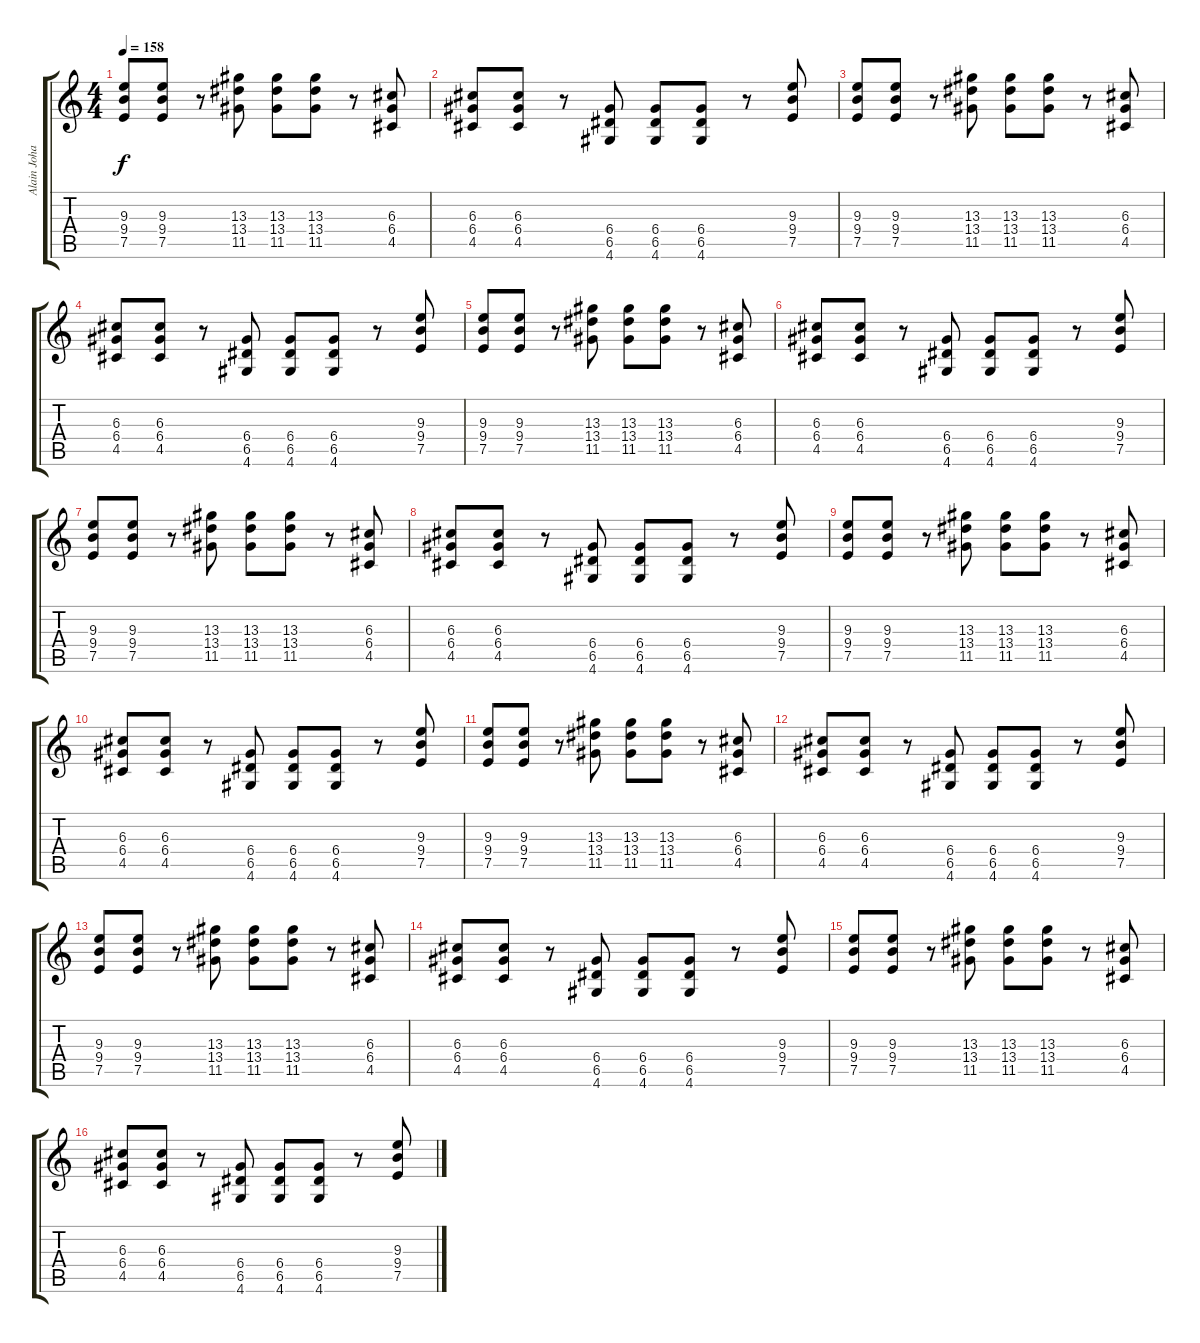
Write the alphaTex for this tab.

\track ("Alain Johannes (Rythm Guitar)" "Alain Joha") {instrument overdrivenguitar}
\staff {score tabs}
\tuning (E4 B3 G3 D3 A2 E2) {hide}
\ts (4 4)
\tempo 158
\clef g2
\ks c
(9.3 9.4 7.5).8{dy f} (9.3 9.4 7.5).8 r.8 (13.3 13.4 11.5).8 (13.3 13.4 11.5).8 (13.3 13.4 11.5).8 r.8 (6.3 6.4 4.5).8 |
(6.3 6.4 4.5).8 (6.3 6.4 4.5).8 r.8 (6.4 6.5 4.6).8 (6.4 6.5 4.6).8 (6.4 6.5 4.6).8 r.8 (9.3 9.4 7.5).8 |
(9.3 9.4 7.5).8 (9.3 9.4 7.5).8 r.8 (13.3 13.4 11.5).8 (13.3 13.4 11.5).8 (13.3 13.4 11.5).8 r.8 (6.3 6.4 4.5).8 |
(6.3 6.4 4.5).8 (6.3 6.4 4.5).8 r.8 (6.4 6.5 4.6).8 (6.4 6.5 4.6).8 (6.4 6.5 4.6).8 r.8 (9.3 9.4 7.5).8 |
(9.3 9.4 7.5).8 (9.3 9.4 7.5).8 r.8 (13.3 13.4 11.5).8 (13.3 13.4 11.5).8 (13.3 13.4 11.5).8 r.8 (6.3 6.4 4.5).8 |
(6.3 6.4 4.5).8 (6.3 6.4 4.5).8 r.8 (6.4 6.5 4.6).8 (6.4 6.5 4.6).8 (6.4 6.5 4.6).8 r.8 (9.3 9.4 7.5).8 |
(9.3 9.4 7.5).8 (9.3 9.4 7.5).8 r.8 (13.3 13.4 11.5).8 (13.3 13.4 11.5).8 (13.3 13.4 11.5).8 r.8 (6.3 6.4 4.5).8 |
(6.3 6.4 4.5).8 (6.3 6.4 4.5).8 r.8 (6.4 6.5 4.6).8 (6.4 6.5 4.6).8 (6.4 6.5 4.6).8 r.8 (9.3 9.4 7.5).8 |
(9.3 9.4 7.5).8 (9.3 9.4 7.5).8 r.8 (13.3 13.4 11.5).8 (13.3 13.4 11.5).8 (13.3 13.4 11.5).8 r.8 (6.3 6.4 4.5).8 |
(6.3 6.4 4.5).8 (6.3 6.4 4.5).8 r.8 (6.4 6.5 4.6).8 (6.4 6.5 4.6).8 (6.4 6.5 4.6).8 r.8 (9.3 9.4 7.5).8 |
(9.3 9.4 7.5).8 (9.3 9.4 7.5).8 r.8 (13.3 13.4 11.5).8 (13.3 13.4 11.5).8 (13.3 13.4 11.5).8 r.8 (6.3 6.4 4.5).8 |
(6.3 6.4 4.5).8 (6.3 6.4 4.5).8 r.8 (6.4 6.5 4.6).8 (6.4 6.5 4.6).8 (6.4 6.5 4.6).8 r.8 (9.3 9.4 7.5).8 |
(9.3 9.4 7.5).8 (9.3 9.4 7.5).8 r.8 (13.3 13.4 11.5).8 (13.3 13.4 11.5).8 (13.3 13.4 11.5).8 r.8 (6.3 6.4 4.5).8 |
(6.3 6.4 4.5).8 (6.3 6.4 4.5).8 r.8 (6.4 6.5 4.6).8 (6.4 6.5 4.6).8 (6.4 6.5 4.6).8 r.8 (9.3 9.4 7.5).8 |
(9.3 9.4 7.5).8 (9.3 9.4 7.5).8 r.8 (13.3 13.4 11.5).8 (13.3 13.4 11.5).8 (13.3 13.4 11.5).8 r.8 (6.3 6.4 4.5).8 |
(6.3 6.4 4.5).8 (6.3 6.4 4.5).8 r.8 (6.4 6.5 4.6).8 (6.4 6.5 4.6).8 (6.4 6.5 4.6).8 r.8 (9.3 9.4 7.5).8
